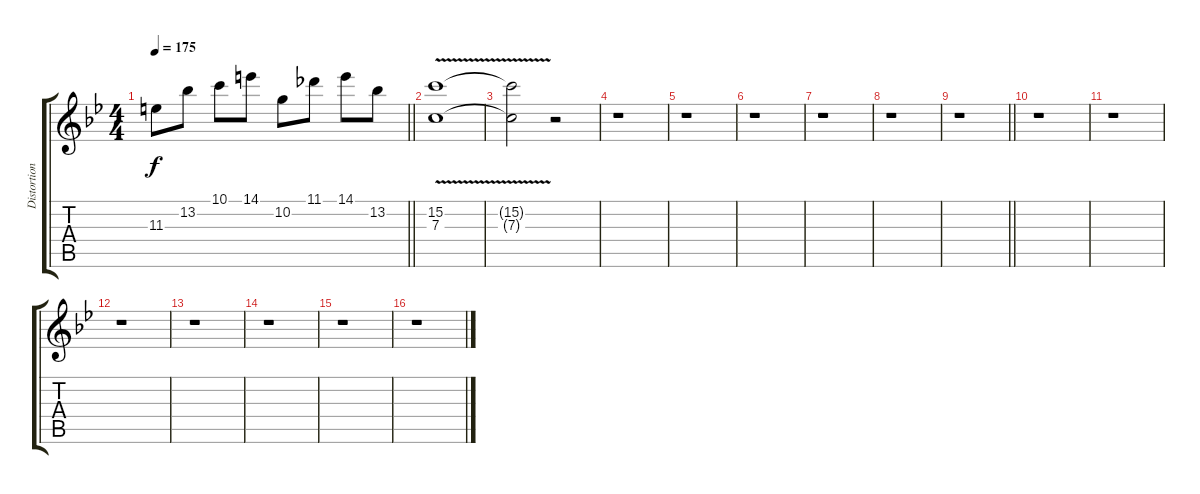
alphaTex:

\track ("Distortion Guitar" "Distortion") {instrument distortionguitar}
\staff {score tabs}
\tuning (D4 A3 F3 C3 G2 D2) {hide}
\ts (4 4)
\tempo 175
\clef g2
\barLineRight lightlight
\ks bb
11.3{t}.8{dy f} 13.2.8 10.1.8 14.1.8 10.2.8 11.1.8 14.1.8 13.2.8 |
(15.2{v} 7.3{v}).1 |
(15.2{v t} 7.3{v t}).2 r.2 |
r.1 |
r.1 |
r.1 |
r.1 |
r.1 |
\barLineRight lightlight
r.1 |
r.1 |
r.1 |
r.1 |
r.1 |
r.1 |
r.1 |
r.1
